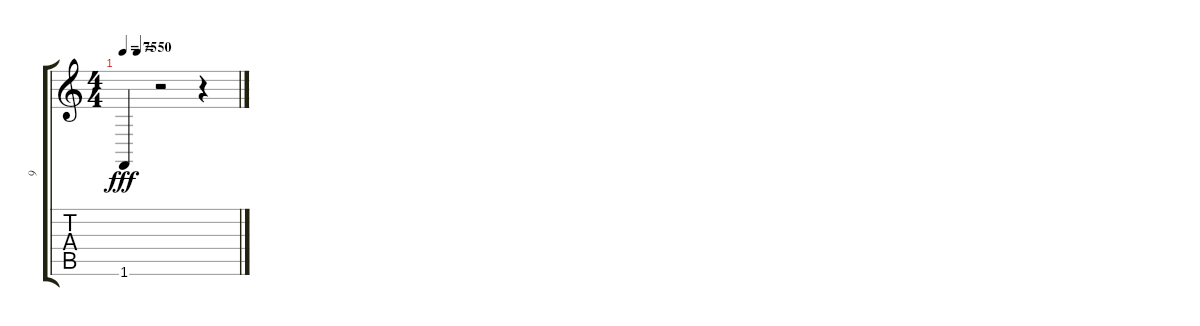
\track ("9" "9") {instrument tuba}
\staff {score tabs}
\tuning (E4 B3 G3 D3 A2 E2) {hide}
\ts (4 4)
\tempo 75
\tempo (50 0.125)
\clef g2
\ks c
1.6.4{dy fff} r.2 r.4
